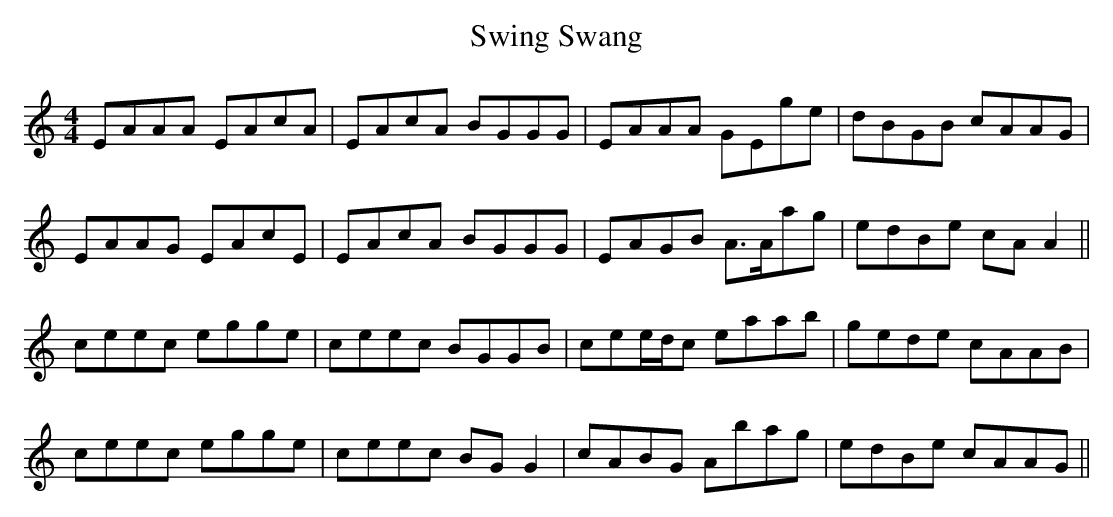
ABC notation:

X:1
T: Swing Swang
M: 4/4
L: 1/8
K: Amin
EAAA EAcA|EAcA BGGG|EAAA GEge|dBGB cAAG|
EAAG EAcE|EAcA BGGG|EAGB A>Aag|edBe cAA2||
ceec egge|ceec BGGB|cee/d/c eaab|gede cAAB|
ceec egge|ceec BGG2|cABG Abag|edBe cAAG||
